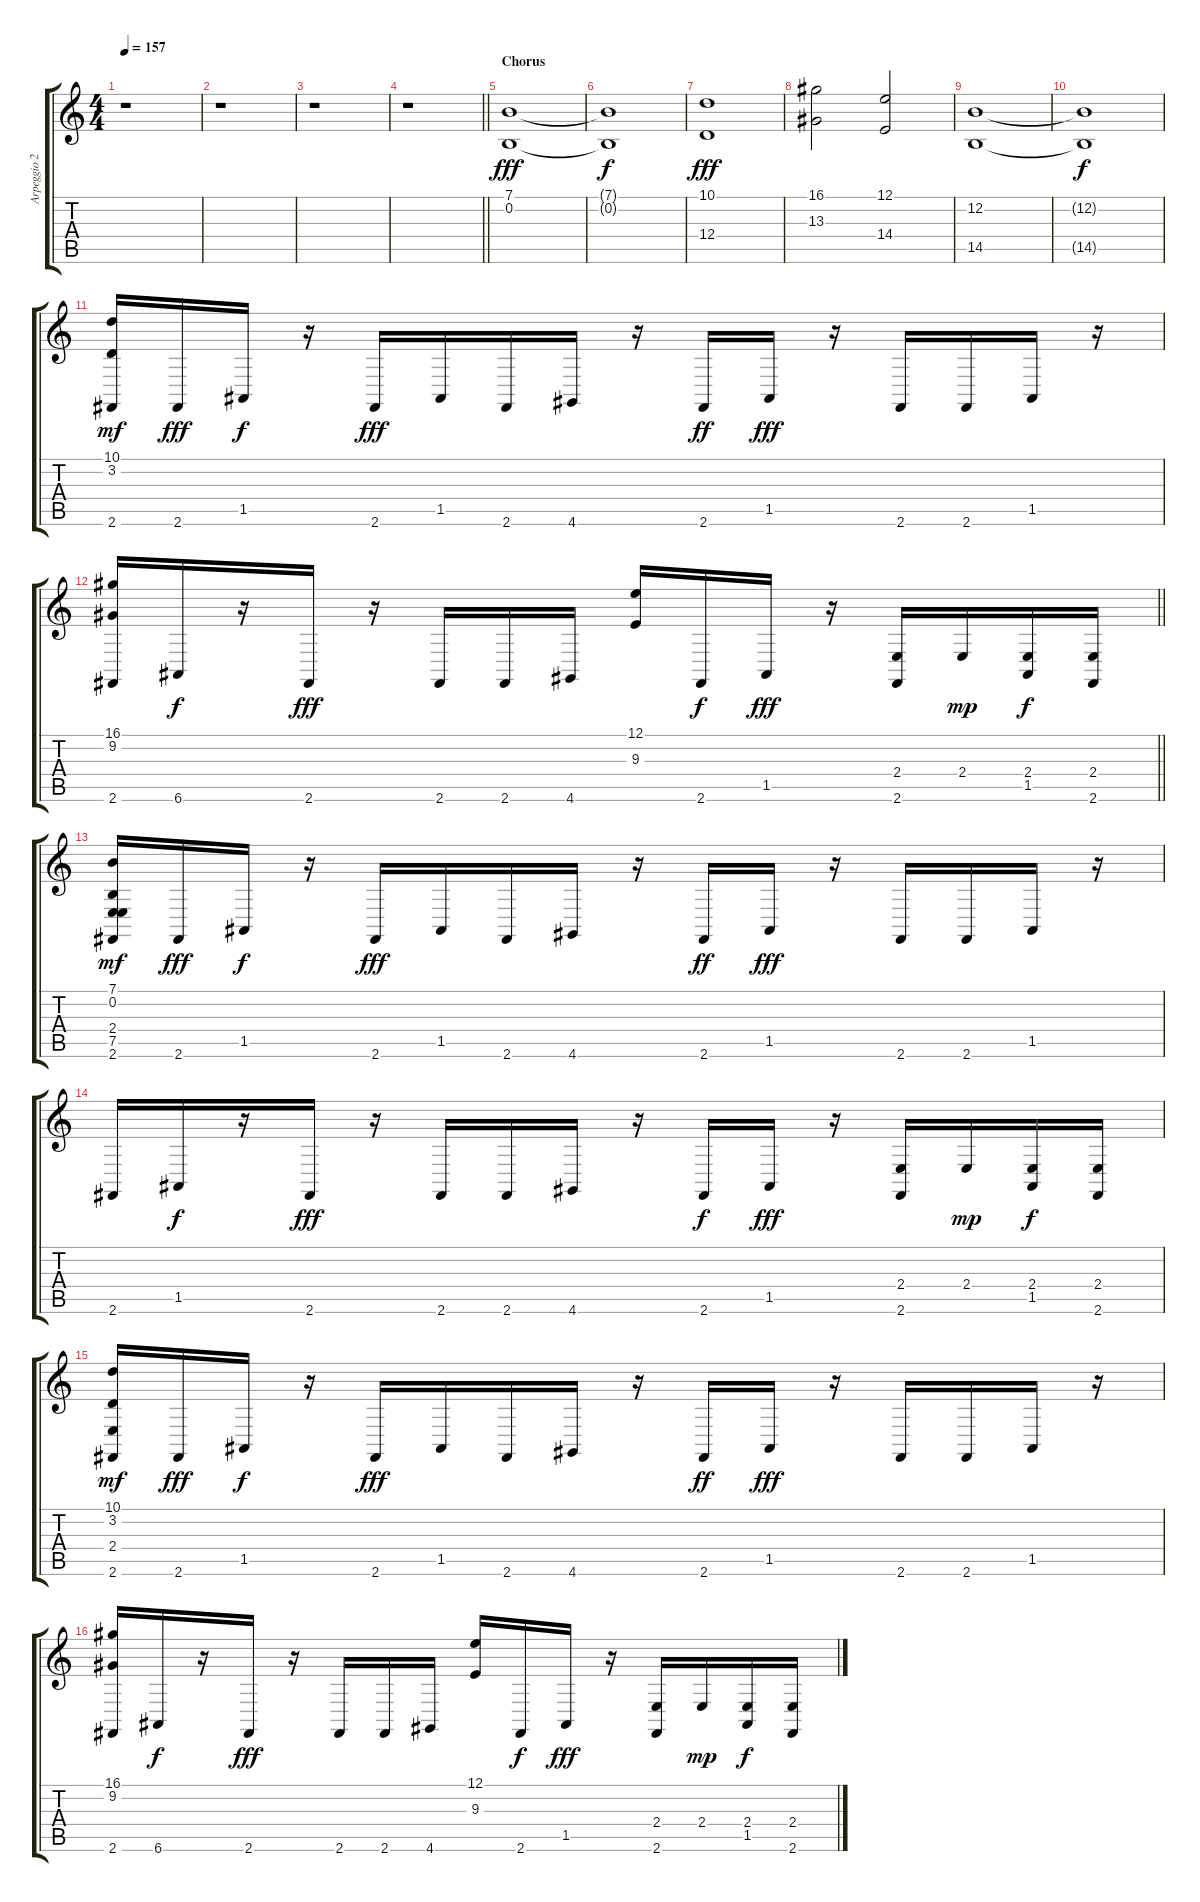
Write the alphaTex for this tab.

\track ("Arpeggio 2" "Arpeggio 2") {instrument lead3calliope}
\staff {score tabs}
\tuning (E4 B3 G3 D3 A2 E2) {hide}
\ts (4 4)
\tempo 157
\clef g2
\ks c
r.1{dy fff} |
r.1 |
r.1 |
\barLineRight lightlight
r.1 |
\section ("" "Chorus")
(7.1 0.2).1 |
(7.1{t} 0.2{t}).1{dy f} |
(10.1 12.4).1{dy fff} |
(16.1 13.3).2 (12.1 14.4).2 |
(12.2 14.5).1 |
(12.2{t} 14.5{t}).1{dy f} |
(10.1 3.2 2.6).16{dy mf} 2.6.16{dy fff} 1.5.16{dy f} r.16 2.6.16{dy fff} 1.5.16 2.6.16 4.6.16 r.16 2.6.16{dy ff} 1.5.16{dy fff} r.16 2.6.16 2.6.16 1.5.16 r.16 |
\barLineRight lightlight
(16.1 9.2 2.6).16 6.6.16{dy f} r.16 2.6.16{dy fff} r.16 2.6.16 2.6.16 4.6.16 (12.1 9.3).16 2.6.16{dy f} 1.5.16{dy fff} r.16 (2.4 2.6).16 2.4.16{dy mp} (2.4 1.5).16{dy f} (2.4 2.6).16 |
(7.1 0.2 2.4 7.5 2.6).16{dy mf} 2.6.16{dy fff} 1.5.16{dy f} r.16 2.6.16{dy fff} 1.5.16 2.6.16 4.6.16 r.16 2.6.16{dy ff} 1.5.16{dy fff} r.16 2.6.16 2.6.16 1.5.16 r.16 |
2.6.16 1.5.16{dy f} r.16 2.6.16{dy fff} r.16 2.6.16 2.6.16 4.6.16 r.16 2.6.16{dy f} 1.5.16{dy fff} r.16 (2.4 2.6).16 2.4.16{dy mp} (2.4 1.5).16{dy f} (2.4 2.6).16 |
(10.1 3.2 2.4 2.6).16{dy mf} 2.6.16{dy fff} 1.5.16{dy f} r.16 2.6.16{dy fff} 1.5.16 2.6.16 4.6.16 r.16 2.6.16{dy ff} 1.5.16{dy fff} r.16 2.6.16 2.6.16 1.5.16 r.16 |
(16.1 9.2 2.6).16 6.6.16{dy f} r.16 2.6.16{dy fff} r.16 2.6.16 2.6.16 4.6.16 (12.1 9.3).16 2.6.16{dy f} 1.5.16{dy fff} r.16 (2.4 2.6).16 2.4.16{dy mp} (2.4 1.5).16{dy f} (2.4 2.6).16
